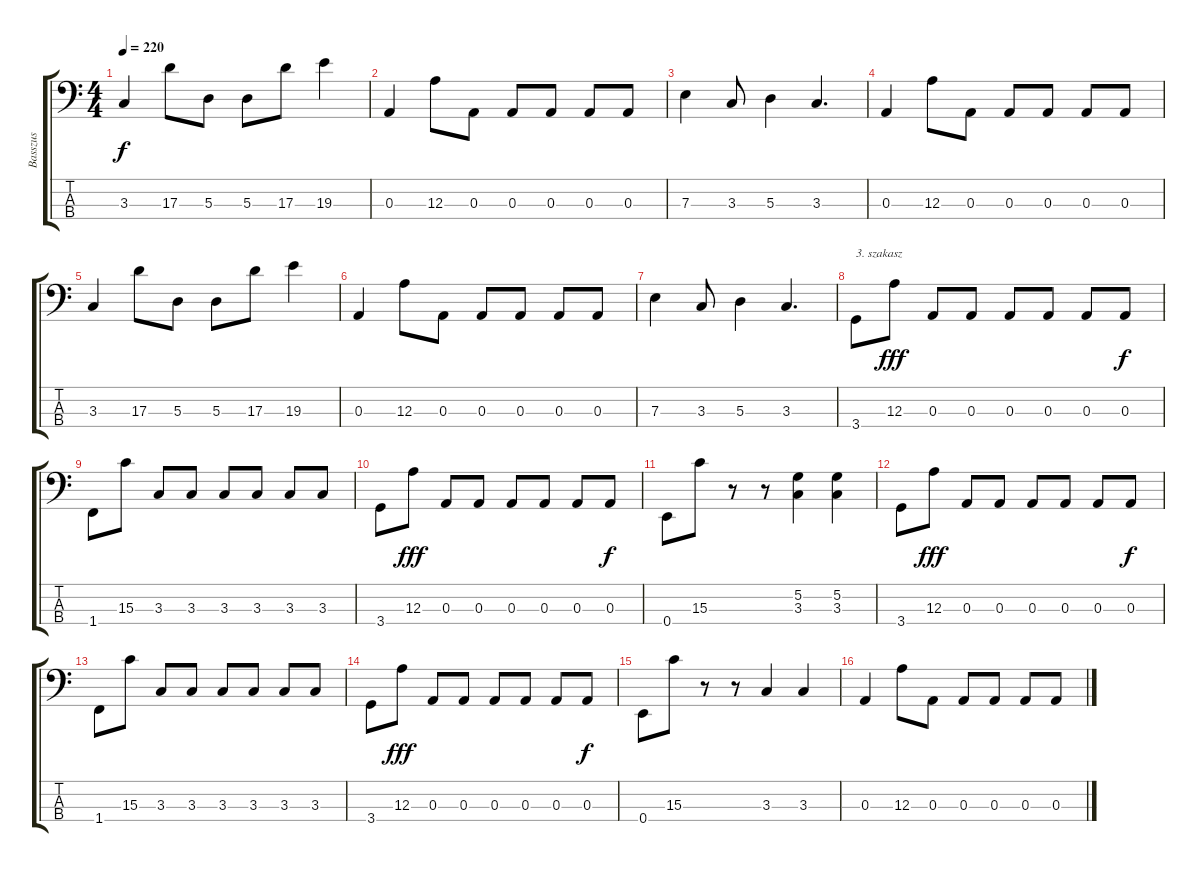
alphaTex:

\track ("Basszus" "Basszus") {instrument electricbassfinger}
\staff {score tabs}
\tuning (G2 D2 A1 E1) {hide}
\ts (4 4)
\tempo 220
\clef f4
\ks c
3.3.4{dy f} 17.3.8 5.3.8 5.3.8 17.3.8 19.3.4 |
0.3.4 12.3.8 0.3.8 0.3.8 0.3.8 0.3.8 0.3.8 |
7.3.4 3.3.8 5.3.4 3.3.4{d} |
0.3.4 12.3.8 0.3.8 0.3.8 0.3.8 0.3.8 0.3.8 |
3.3.4 17.3.8 5.3.8 5.3.8 17.3.8 19.3.4 |
0.3.4 12.3.8 0.3.8 0.3.8 0.3.8 0.3.8 0.3.8 |
7.3.4 3.3.8 5.3.4 3.3.4{d} |
3.4.8{txt "3. szakasz"} 12.3.8{dy fff} 0.3.8 0.3.8 0.3.8 0.3.8 0.3.8 0.3.8{dy f} |
1.4.8 15.3.8 3.3.8 3.3.8 3.3.8 3.3.8 3.3.8 3.3.8 |
3.4.8 12.3.8{dy fff} 0.3.8 0.3.8 0.3.8 0.3.8 0.3.8 0.3.8{dy f} |
0.4.8 15.3.8 r.8 r.8 (5.2 3.3).4 (5.2 3.3).4 |
3.4.8 12.3.8{dy fff} 0.3.8 0.3.8 0.3.8 0.3.8 0.3.8 0.3.8{dy f} |
1.4.8 15.3.8 3.3.8 3.3.8 3.3.8 3.3.8 3.3.8 3.3.8 |
3.4.8 12.3.8{dy fff} 0.3.8 0.3.8 0.3.8 0.3.8 0.3.8 0.3.8{dy f} |
0.4.8 15.3.8 r.8 r.8 3.3.4 3.3.4 |
0.3.4 12.3.8 0.3.8 0.3.8 0.3.8 0.3.8 0.3.8
